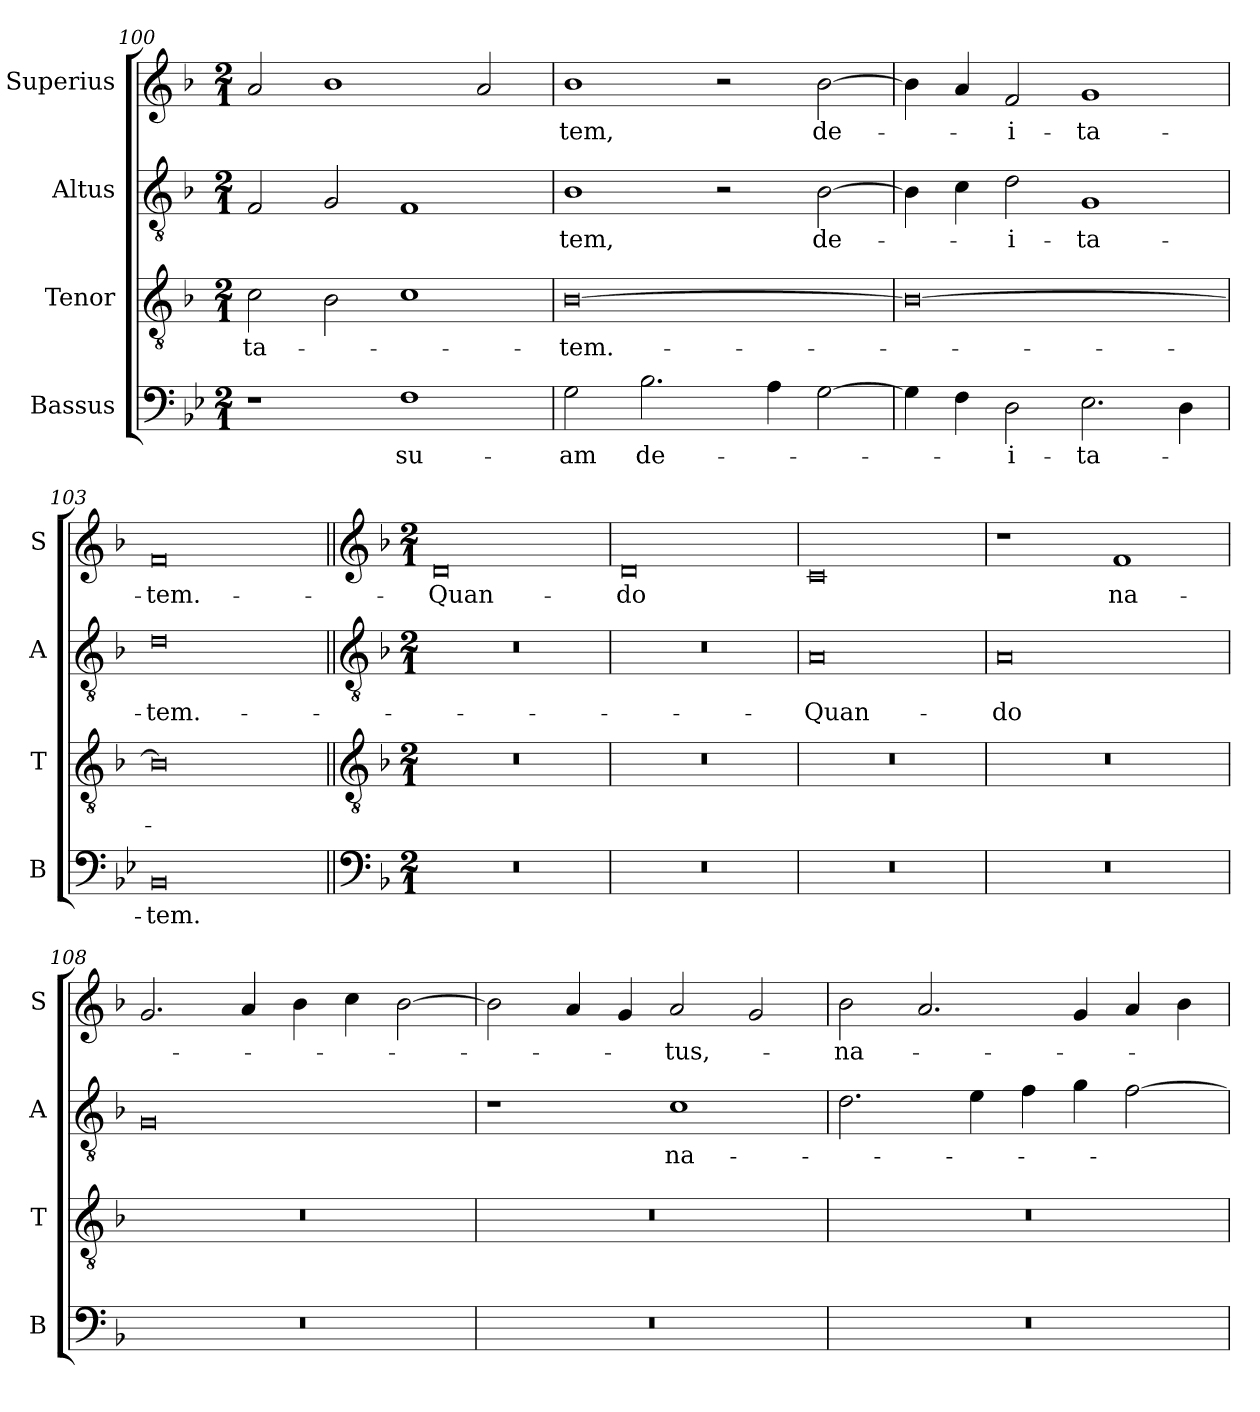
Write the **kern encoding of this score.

**kern	**text	**kern	**text	**kern	**text	**kern	**text
*part4	*part4	*part3	*part3	*part2	*part2	*part1	*part1
*staff4	*staff4	*staff3	*staff3	*staff2	*staff2	*staff1	*staff1
*I"Bassus	*	*I"Tenor	*	*I"Altus	*	*I"Superius	*
*I'B	*	*I'T	*	*I'A	*	*I'S	*
*clefF4	*	*clefGv2	*	*clefGv2	*	*clefG2	*
*k[b-e-]	*	*k[b-]	*	*k[b-]	*	*k[b-]	*
*M2/1	*	*M2/1	*	*M2/1	*	*M2/1	*
=100	=100	=100	=100	=100	=100	=100	=100
1r	.	2c	-ta-	2F	.	2a	.
.	.	2B-	.	2G	.	1b-	.
1F	su-	1c	.	1F	.	.	.
.	.	.	.	.	.	2a	.
=101	=101	=101	=101	=101	=101	=101	=101
2G	-am	[0B-	-tem.-	1B-	-tem,	1b-	-tem,
2.B-	de-	.	.	.	.	.	.
.	.	.	.	2r	.	2r	.
4A	.	.	.	.	.	.	.
[2G	.	.	.	[2B-	de-	[2b-	de-
=102	=102	=102	=102	=102	=102	=102	=102
4G]	.	0B-_	.	4B-]	.	4b-]	.
4F	.	.	.	4c	.	4a	.
2D	-i-	.	.	2d	-i-	2f	-i-
2.E-	-ta-	.	.	1G	-ta-	1g	-ta-
4D	.	.	.	.	.	.	.
=103	=103	=103	=103	=103	=103	=103	=103
0BB-	-tem.-	0B-]	.	0d	-tem.-	0f	-tem.-
!!LO:LB:g=z
=104||	=104||	=104||	=104||	=104||	=104||	=104||	=104||
*clefF4	*	*clefGv2	*	*clefGv2	*	*clefG2	*
*k[b-]	*	*k[b-]	*	*k[b-]	*	*k[b-]	*
*M2/1	*	*M2/1	*	*M2/1	*	*M2/1	*
0r	.	0r	.	0r	.	0d	-Quan-
=105	=105	=105	=105	=105	=105	=105	=105
0r	.	0r	.	0r	.	0d	-do
=106	=106	=106	=106	=106	=106	=106	=106
0r	.	0r	.	0A	-Quan-	0c	.
=107	=107	=107	=107	=107	=107	=107	=107
0r	.	0r	.	0A	-do	1r	.
.	.	.	.	.	.	1f	na-
=108	=108	=108	=108	=108	=108	=108	=108
0r	.	0r	.	0G	.	2.g	.
.	.	.	.	.	.	4a	.
.	.	.	.	.	.	4b-	.
.	.	.	.	.	.	4cc	.
.	.	.	.	.	.	[2b-	.
=109	=109	=109	=109	=109	=109	=109	=109
0r	.	0r	.	1r	.	2b-]	.
.	.	.	.	.	.	4a	.
.	.	.	.	.	.	4g	.
.	.	.	.	1c	na-	2a	-tus,-
.	.	.	.	.	.	2g	.
=110	=110	=110	=110	=110	=110	=110	=110
0r	.	0r	.	2.d	.	2b-	-na-
.	.	.	.	.	.	2.a	.
.	.	.	.	4e	.	.	.
.	.	.	.	4f	.	.	.
.	.	.	.	4g	.	4g	.
.	.	.	.	[2f	.	4a	.
.	.	.	.	.	.	4b-	.
=	=	=	=	=	=	=	=
*-	*-	*-	*-	*-	*-	*-	*-
